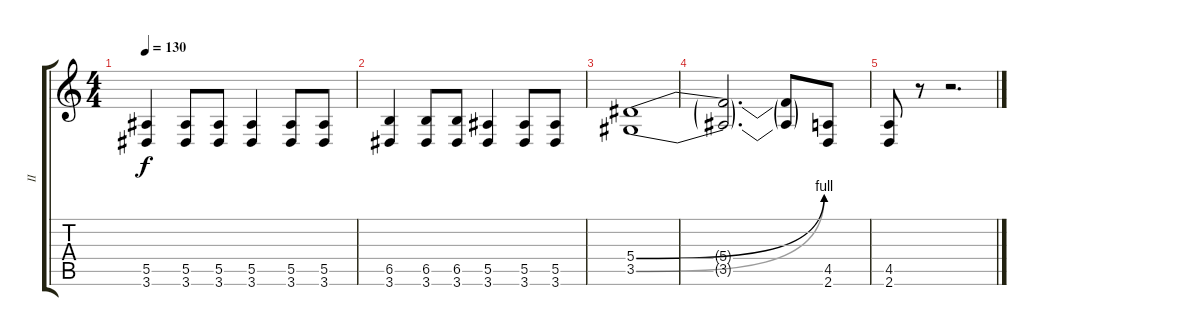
\track ("II" "II") {instrument overdrivenguitar}
\staff {score tabs}
\tuning (C4 G3 Eb3 Bb2 F2 C2) {hide}
\ts (4 4)
\tempo 130
\clef g2
\ks c
(5.5 3.6).4{dy f} (5.5 3.6).8 (5.5 3.6).8 (5.5 3.6).4 (5.5 3.6).8 (5.5 3.6).8 |
(6.5 3.6).4 (6.5 3.6).8 (6.5 3.6).8 (5.5 3.6).4 (5.5 3.6).8 (5.5 3.6).8 |
(5.4{be (bend 0 0 60 4)} 3.5{be (bend 0 0 60 4)}).1 |
(5.4{t} 3.5{t}).2{d} (5.4{t} 3.5{t}).8 (4.5 2.6).8 |
(4.5 2.6).8 r.8 r.2{d}
